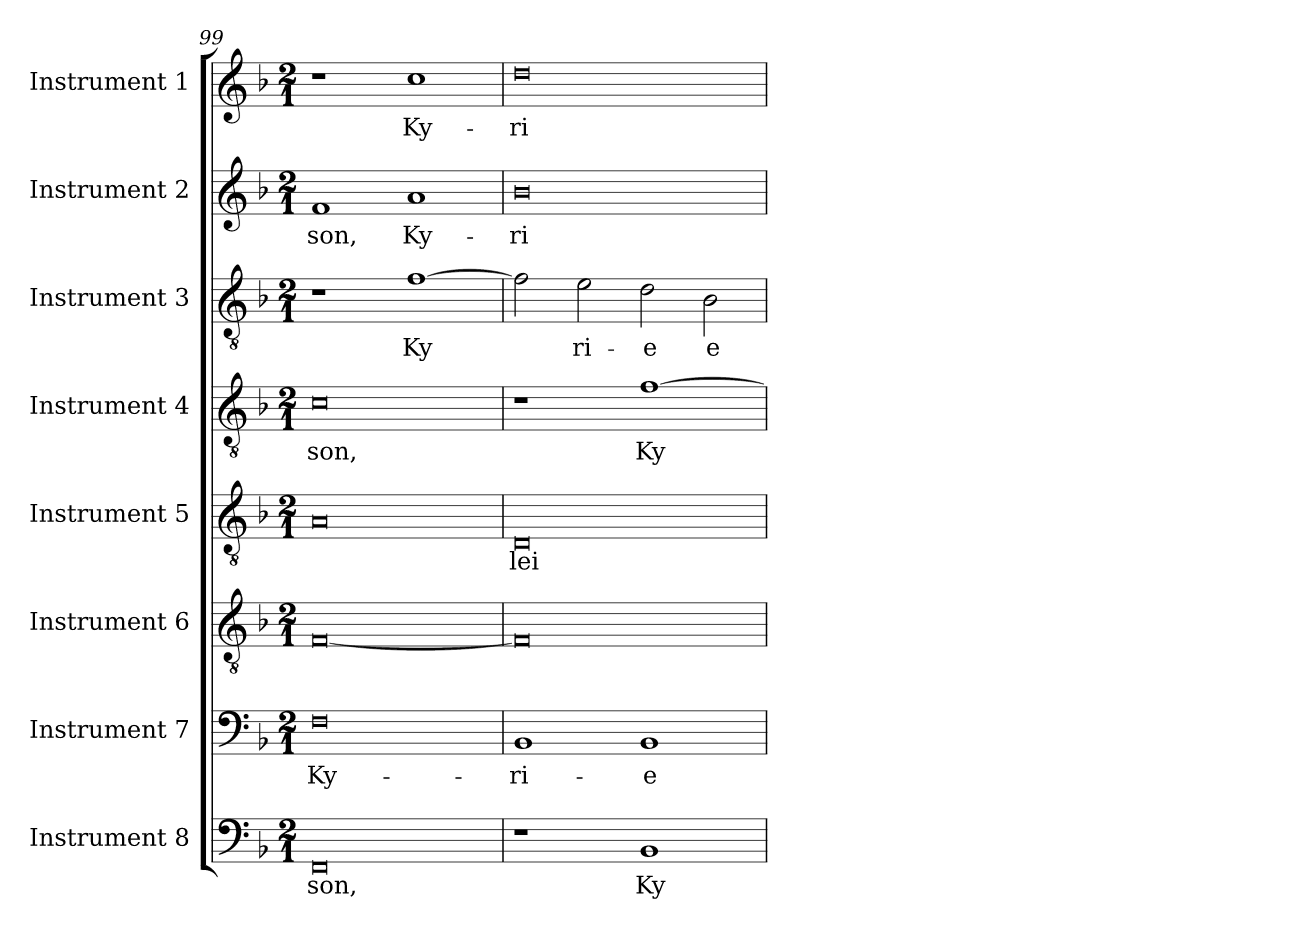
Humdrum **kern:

**kern	**text	**kern	**text	**kern	**text	**kern	**text	**kern	**text	**kern	**text	**kern	**text	**kern	**text
*part8	*part8	*part7	*part7	*part6	*part6	*part5	*part5	*part4	*part4	*part3	*part3	*part2	*part2	*part1	*part1
*staff8	*staff8	*staff7	*staff7	*staff6	*staff6	*staff5	*staff5	*staff4	*staff4	*staff3	*staff3	*staff2	*staff2	*staff1	*staff1
*I"Instrument 8	*	*I"Instrument 7	*	*I"Instrument 6	*	*I"Instrument 5	*	*I"Instrument 4	*	*I"Instrument 3	*	*I"Instrument 2	*	*I"Instrument 1	*
*clefF4	*	*clefF4	*	*clefGv2	*	*clefGv2	*	*clefGv2	*	*clefGv2	*	*clefG2	*	*clefG2	*
*k[b-]	*	*k[b-]	*	*k[b-]	*	*k[b-]	*	*k[b-]	*	*k[b-]	*	*k[b-]	*	*k[b-]	*
*F:	*	*F:	*	*F:	*	*F:	*	*F:	*	*F:	*	*F:	*	*F:	*
*M2/1	*	*M2/1	*	*M2/1	*	*M2/1	*	*M2/1	*	*M2/1	*	*M2/1	*	*M2/1	*
=99	=99	=99	=99	=99	=99	=99	=99	=99	=99	=99	=99	=99	=99	=99	=99
!	!LO:LY:b:cj	!	!LO:LY:b:cj	!	!LO:LY:b:cj	!	!LO:LY:b:cj	!	!LO:LY:b:cj	!	!	!	!LO:LY:b:cj	!	!
0FF	-son,	0F	Ky-	[<0F	--	0A	--	0c	-son,	1r	.	1f	-son,	1r	.
!	!	!	!	!	!	!	!	!	!	!	!LO:LY:b:cj	!	!LO:LY:b:cj	!	!LO:LY:b:cj
.	.	.	.	.	.	.	.	.	.	[>1f	Ky-	1a	Ky-	1cc	Ky-
=100	=100	=100	=100	=100	=100	=100	=100	=100	=100	=100	=100	=100	=100	=100	=100
!	!	!	!LO:LY:b:cj	!	!LO:LY:b:cj	!	!LO:LY:b:cj	!	!	!	!LO:LY:b:cj	!	!LO:LY:b:cj	!	!LO:LY:b:cj
1r	.	1BB-	-ri-	0F]	--	0D	-lei-	1r	.	2f\]	--	0b-	-ri-	0dd	-ri-
!	!	!	!	!	!	!	!	!	!	!	!LO:LY:b:cj	!	!	!	!
.	.	.	.	.	.	.	.	.	.	2e\	-ri-	.	.	.	.
!	!LO:LY:b:cj	!	!LO:LY:b:cj	!	!	!	!	!	!LO:LY:b:cj	!	!LO:LY:b:cj	!	!	!	!
1BB-	Ky-	1BB-	-e	.	.	.	.	[>1f	Ky-	2d\	-e	.	.	.	.
!	!	!	!	!	!	!	!	!	!	!	!LO:LY:b:cj	!	!	!	!
.	.	.	.	.	.	.	.	.	.	2B-\	e-	.	.	.	.
=	=	=	=	=	=	=	=	=	=	=	=	=	=	=	=
*-	*-	*-	*-	*-	*-	*-	*-	*-	*-	*-	*-	*-	*-	*-	*-
